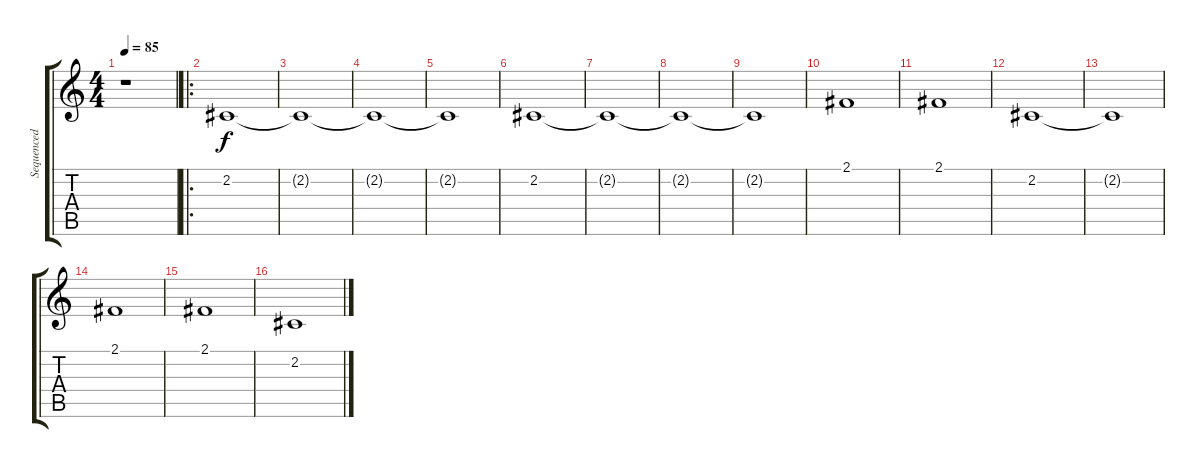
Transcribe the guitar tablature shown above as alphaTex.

\track ("Sequenced by Daniel Lippert" "Sequenced ") {instrument stringensemble1}
\staff {score tabs}
\tuning (E4 B3 G3 D3 A2 E2) {hide}
\ts (4 4)
\tempo 85
\clef g2
\ks c
r.1{dy f instrument stringensemble1} |
\ro
2.2.1 |
2.2{t}.1 |
2.2{t}.1 |
2.2{t}.1 |
2.2.1{volume 16} |
2.2{t}.1 |
2.2{t}.1 |
2.2{t}.1 |
2.1.1{volume 10} |
2.1.1 |
2.2.1{volume 16} |
2.2{t}.1 |
2.1.1{volume 16} |
2.1.1 |
2.2.1{volume 16}
